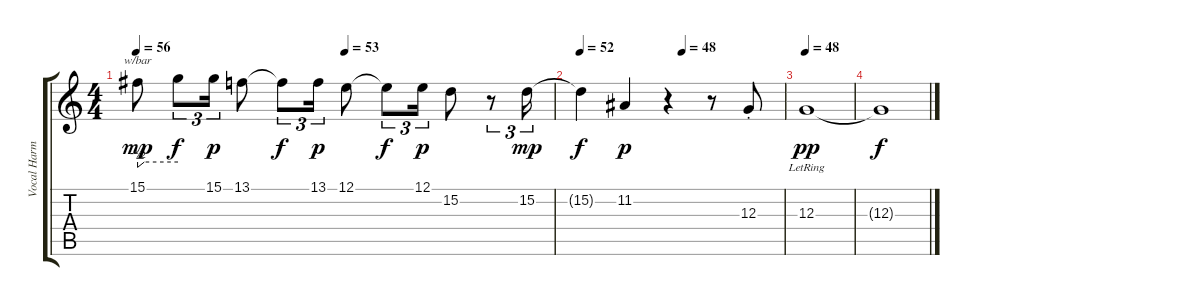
\track ("Vocal Harmonies (girls) / Clocks R-2" "Vocal Harm") {instrument choiraahs}
\staff {score tabs}
\tuning (E4 B3 G3 D3 A2 E2) {hide}
\ts (4 4)
\tempo 56
\tempo (53 0.5)
\clef g2
\ks c
15.1.8{tbe (custom default 0 -2 10 0 60 0) dy mp} 15.1{t}.8{tu (3 2) dy f} 15.1.16{tu (3 2) dy p} 13.1.8 13.1{t}.8{tu (3 2) dy f} 13.1.16{tu (3 2) dy p} 12.1.8 12.1{t}.8{tu (3 2) dy f} 12.1.16{tu (3 2) dy p} 15.2.8 r.8{tu (3 2)} 15.2.16{tu (3 2) dy mp} |
\tempo 52
\tempo (48 0.5)
15.2{t}.4{dy f} 11.2.4{dy p} r.4 r.8 12.3{st}.8 |
\tempo 48
12.3{lr}.1{dy pp volume 0} |
12.3{t}.1{dy f}
